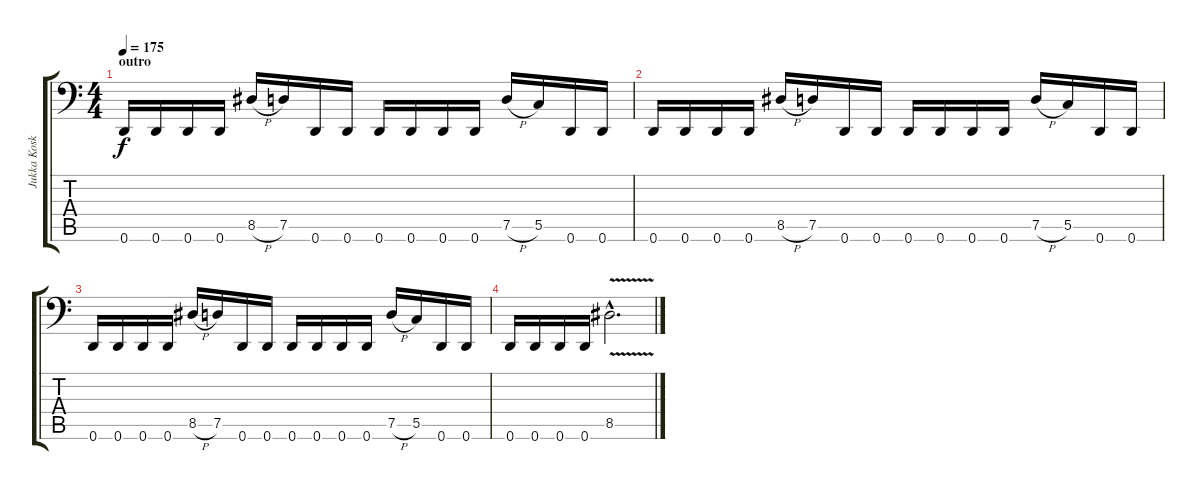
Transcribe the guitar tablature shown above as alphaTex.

\track ("Jukka Koskinen" "Jukka Kosk") {instrument electricbasspick}
\staff {score tabs}
\tuning (D3 A2 F2 C2 G1 D1) {hide}
\ts (4 4)
\section ("" "outro")
\tempo 175
\clef f4
\ks c
0.6.16{dy f} 0.6.16 0.6.16 0.6.16 8.5{h}.16 7.5.16 0.6.16 0.6.16 0.6.16 0.6.16 0.6.16 0.6.16 7.5{h}.16 5.5.16 0.6.16 0.6.16 |
0.6.16 0.6.16 0.6.16 0.6.16 8.5{h}.16 7.5.16 0.6.16 0.6.16 0.6.16 0.6.16 0.6.16 0.6.16 7.5{h}.16 5.5.16 0.6.16 0.6.16 |
0.6.16 0.6.16 0.6.16 0.6.16 8.5{h}.16 7.5.16 0.6.16 0.6.16 0.6.16 0.6.16 0.6.16 0.6.16 7.5{h}.16 5.5.16 0.6.16 0.6.16 |
0.6.16 0.6.16 0.6.16 0.6.16 8.5{v hac}.2{d}
